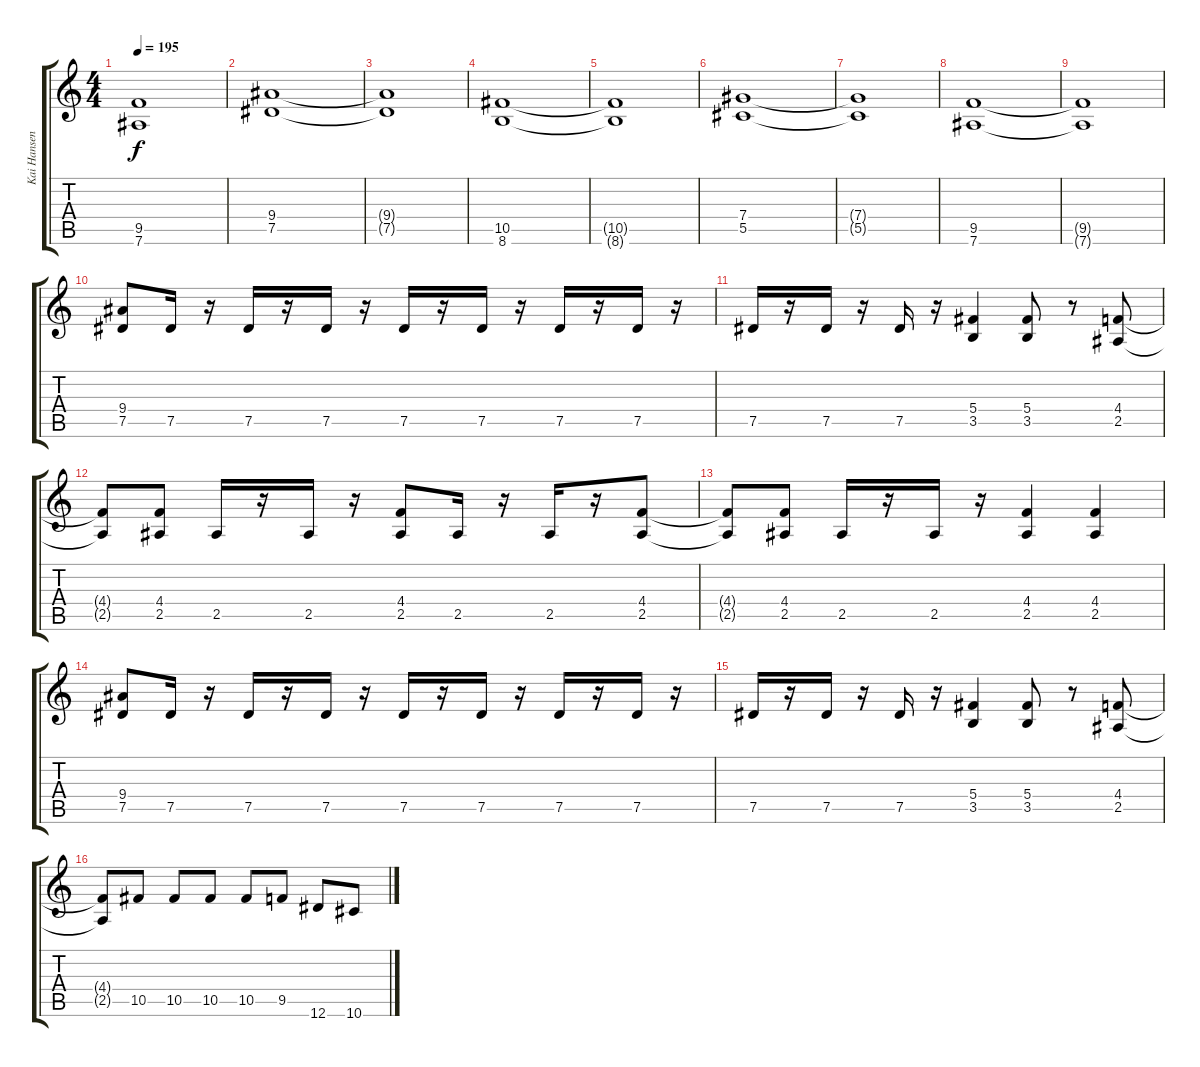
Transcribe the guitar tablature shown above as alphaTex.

\track ("Kai Hansen" "Kai Hansen") {instrument distortionguitar}
\staff {score tabs}
\tuning (Eb4 Bb3 Gb3 Db3 Ab2 Eb2) {hide}
\ts (4 4)
\tempo 195
\clef g2
\ks c
(9.5{t} 7.6{t}).1{dy f} |
(9.4 7.5).1 |
(9.4{t} 7.5{t}).1 |
(10.5 8.6).1 |
(10.5{t} 8.6{t}).1 |
(7.4 5.5).1 |
(7.4{t} 5.5{t}).1 |
(9.5 7.6).1 |
(9.5{t} 7.6{t}).1 |
(9.4 7.5).8 7.5.16 r.16 7.5.16 r.16 7.5.16 r.16 7.5.16 r.16 7.5.16 r.16 7.5.16 r.16 7.5.16 r.16 |
7.5.16 r.16 7.5.16 r.16 7.5.16 r.16 (5.4 3.5).4 (5.4 3.5).8 r.8 (4.4 2.5).8 |
(4.4{t} 2.5{t}).8 (4.4 2.5).8 2.5.16 r.16 2.5.16 r.16 (4.4 2.5).8 2.5.16 r.16 2.5.16 r.16 (4.4 2.5).8 |
(4.4{t} 2.5{t}).8 (4.4 2.5).8 2.5.16 r.16 2.5.16 r.16 (4.4 2.5).4 (4.4 2.5).4 |
(9.4 7.5).8 7.5.16 r.16 7.5.16 r.16 7.5.16 r.16 7.5.16 r.16 7.5.16 r.16 7.5.16 r.16 7.5.16 r.16 |
7.5.16 r.16 7.5.16 r.16 7.5.16 r.16 (5.4 3.5).4 (5.4 3.5).8 r.8 (4.4 2.5).8 |
(4.4{t} 2.5{t}).8 10.5.8 10.5.8 10.5.8 10.5.8 9.5.8 12.6.8 10.6.8
